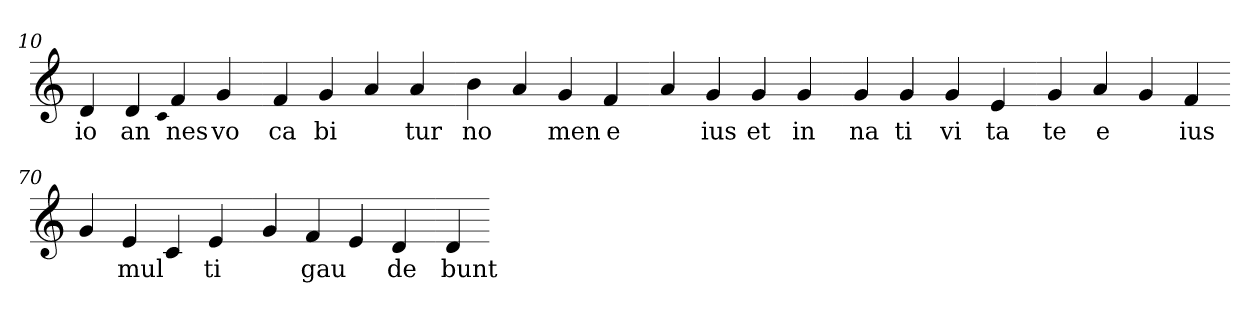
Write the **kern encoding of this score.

**kern	**text
*part1	*part1
*staff1	*staff1
*clefG2	*
=10.	=10.
4d	io
4d	an
qqc	.
4f	nes
4g	vo
=20.-	=20.-
4f	ca
4g	bi
4a	.
4a	tur
=30.-	=30.-
4b	no
4a	.
4g	men
4f	e
=40.-	=40.-
4a	.
4g	ius
4g	et
4g	in
=50.-	=50.-
4g	na
4g	ti
4g	vi
4e	ta
=60.-	=60.-
4g	te
4a	e
4g	.
4f	ius
=70.-	=70.-
4g	.
4e	mul
4c	.
4e	ti
=80.-	=80.-
4g	.
4f	gau
4e	.
4d	de
=90.-	=90.-
4d	bunt
=-	=-
*-	*-
